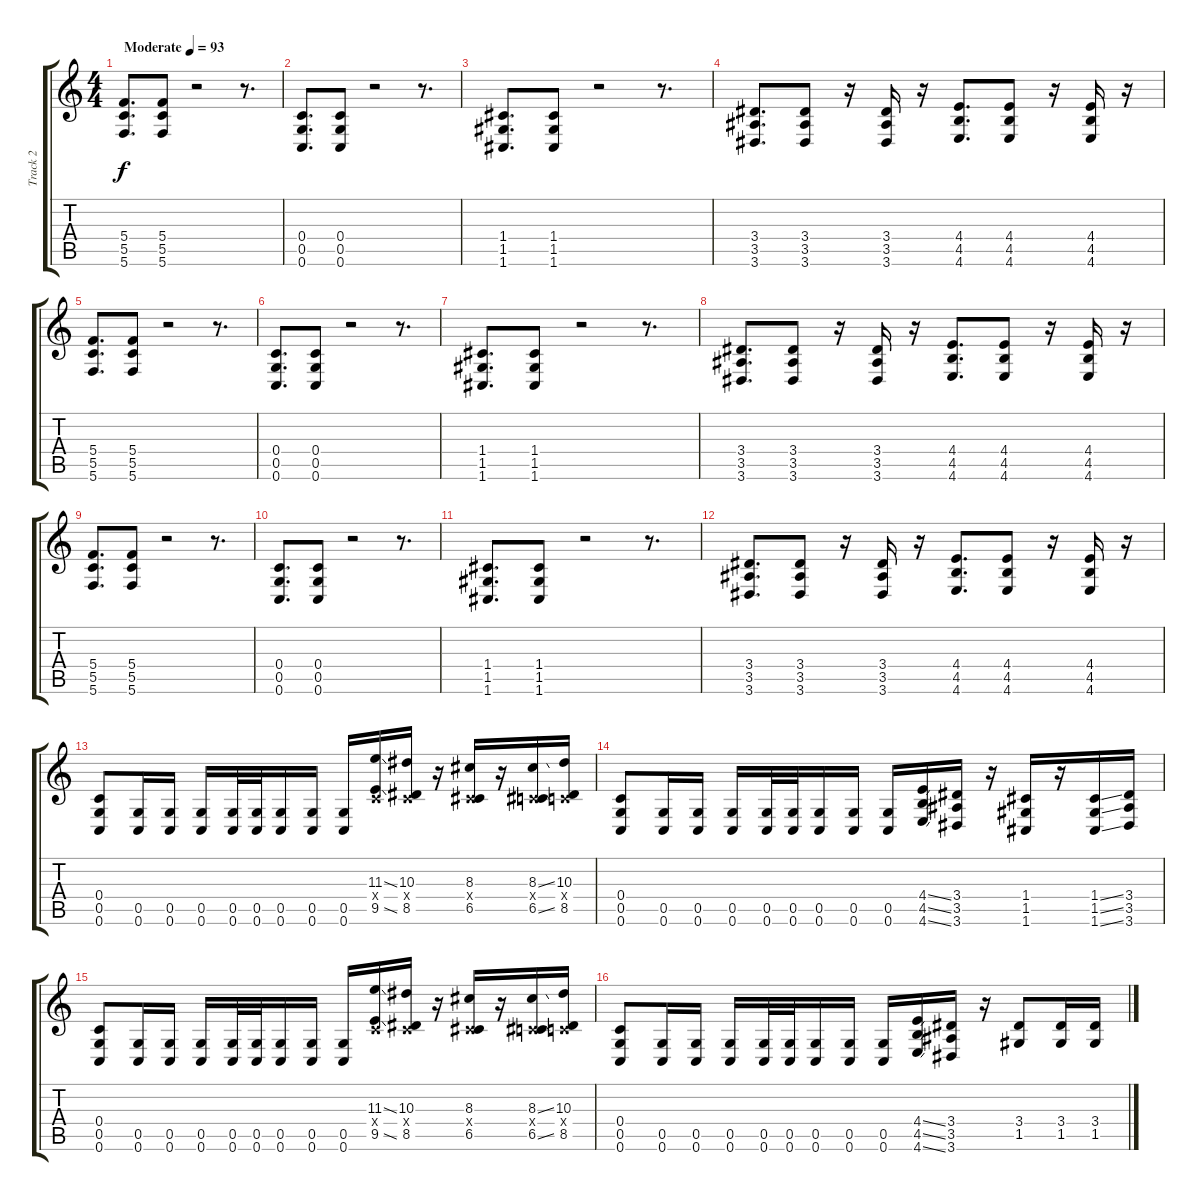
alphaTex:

\track ("Track 2" "Track 2") {instrument distortionguitar}
\staff {score tabs}
\tuning (D4 A3 F3 C3 G2 C2) {hide}
\ts (4 4)
\tempo (93 "Moderate")
\clef g2
\ks c
(5.4 5.5 5.6).8{d dy f instrument distortionguitar} (5.4 5.5 5.6).8 r.2 r.8{d} |
(0.4 0.5 0.6).8{d} (0.4 0.5 0.6).8 r.2 r.8{d} |
(1.4 1.5 1.6).8{d} (1.4 1.5 1.6).8 r.2 r.8{d} |
(3.4 3.5 3.6).8{d} (3.4 3.5 3.6).8 r.16 (3.4 3.5 3.6).16 r.16 (4.4 4.5 4.6).8{d} (4.4 4.5 4.6).8 r.16 (4.4 4.5 4.6).16 r.16 |
(5.4 5.5 5.6).8{d} (5.4 5.5 5.6).8 r.2 r.8{d} |
(0.4 0.5 0.6).8{d} (0.4 0.5 0.6).8 r.2 r.8{d} |
(1.4 1.5 1.6).8{d} (1.4 1.5 1.6).8 r.2 r.8{d} |
(3.4 3.5 3.6).8{d} (3.4 3.5 3.6).8 r.16 (3.4 3.5 3.6).16 r.16 (4.4 4.5 4.6).8{d} (4.4 4.5 4.6).8 r.16 (4.4 4.5 4.6).16 r.16 |
(5.4 5.5 5.6).8{d} (5.4 5.5 5.6).8 r.2 r.8{d} |
(0.4 0.5 0.6).8{d} (0.4 0.5 0.6).8 r.2 r.8{d} |
(1.4 1.5 1.6).8{d} (1.4 1.5 1.6).8 r.2 r.8{d} |
(3.4 3.5 3.6).8{d} (3.4 3.5 3.6).8 r.16 (3.4 3.5 3.6).16 r.16 (4.4 4.5 4.6).8{d} (4.4 4.5 4.6).8 r.16 (4.4 4.5 4.6).16 r.16 |
(0.4 0.5 0.6).8 (0.5 0.6).16 (0.5 0.6).16 (0.5 0.6).16 (0.5 0.6).32 (0.5 0.6).32 (0.5 0.6).16 (0.5 0.6).16 (0.5 0.6).16 (11.3{ss} 0.4{x} 9.5{ss}).16 (10.3 0.4{x} 8.5).16 r.16 (8.3 0.4{x} 6.5).16 r.16 (8.3{ss} 0.4{x} 6.5{ss}).16 (10.3 0.4{x} 8.5).16 |
(0.4 0.5 0.6).8 (0.5 0.6).16 (0.5 0.6).16 (0.5 0.6).16 (0.5 0.6).32 (0.5 0.6).32 (0.5 0.6).16 (0.5 0.6).16 (0.5 0.6).16 (4.4{ss} 4.5{ss} 4.6{ss}).16 (3.4 3.5 3.6).16 r.16 (1.4 1.5 1.6).16 r.16 (1.4{ss} 1.5{ss} 1.6{ss}).16 (3.4 3.5 3.6).16 |
(0.4 0.5 0.6).8 (0.5 0.6).16 (0.5 0.6).16 (0.5 0.6).16 (0.5 0.6).32 (0.5 0.6).32 (0.5 0.6).16 (0.5 0.6).16 (0.5 0.6).16 (11.3{ss} 0.4{x} 9.5{ss}).16 (10.3 0.4{x} 8.5).16 r.16 (8.3 0.4{x} 6.5).16 r.16 (8.3{ss} 0.4{x} 6.5{ss}).16 (10.3 0.4{x} 8.5).16 |
(0.4 0.5 0.6).8 (0.5 0.6).16 (0.5 0.6).16 (0.5 0.6).16 (0.5 0.6).32 (0.5 0.6).32 (0.5 0.6).16 (0.5 0.6).16 (0.5 0.6).16 (4.4{ss} 4.5{ss} 4.6{ss}).16 (3.4 3.5 3.6).16 r.16 (3.4 1.5).8 (3.4 1.5).16 (3.4 1.5).16
